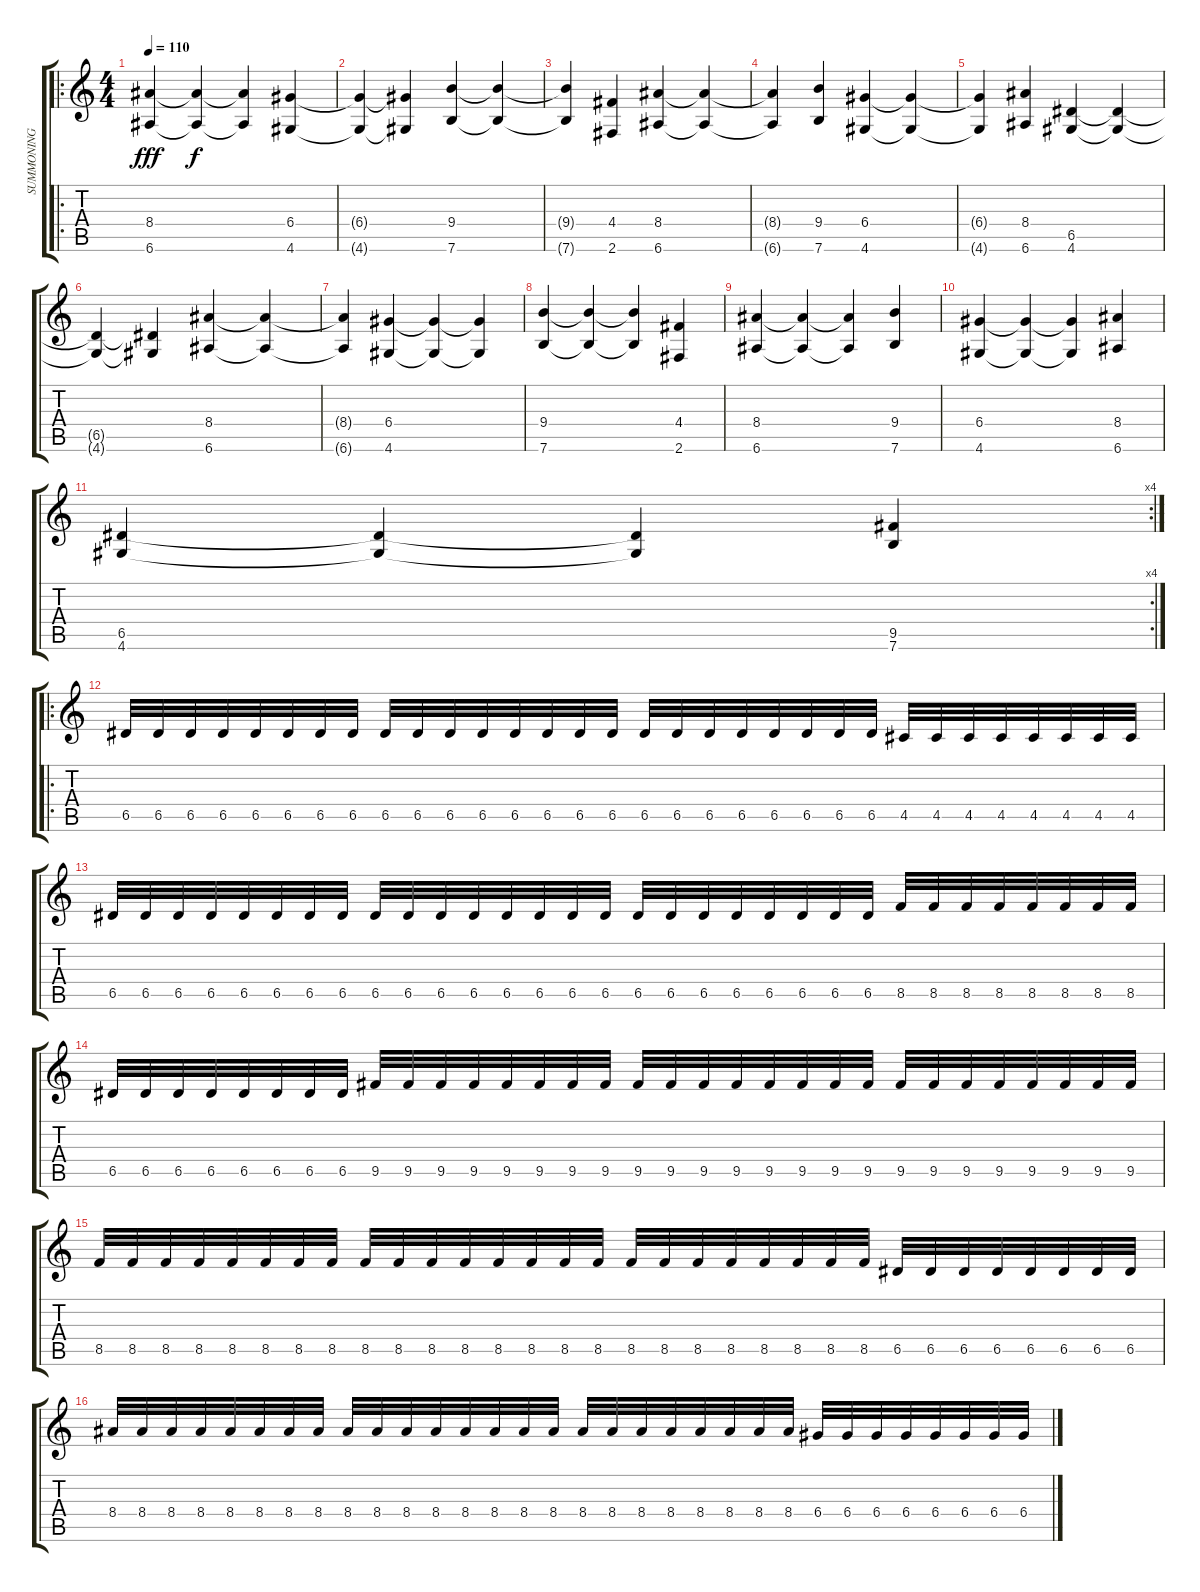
\track ("SUMMONING" "SUMMONING") {instrument overdrivenguitar}
\staff {score tabs}
\tuning (E4 B3 G3 D3 A2 E2) {hide}
\ro
\ts (4 4)
\tempo 110
\clef g2
\ks c
(8.4 6.6).4{dy fff instrument overdrivenguitar} (8.4{t} 6.6{t}).4{dy f} (8.4{t} 6.6{t}).4 (6.4 4.6).4 |
(6.4{t} 4.6{t}).4 (6.4{t} 4.6{t}).4 (9.4 7.6).4 (9.4{t} 7.6{t}).4 |
(9.4{t} 7.6{t}).4 (4.4 2.6).4 (8.4 6.6).4 (8.4{t} 6.6{t}).4 |
(8.4{t} 6.6{t}).4 (9.4 7.6).4 (6.4 4.6).4 (6.4{t} 4.6{t}).4 |
(6.4{t} 4.6{t}).4 (8.4 6.6).4 (6.5 4.6).4 (6.5{t} 4.6{t}).4 |
(6.5{t} 4.6{t}).4 (6.5{t} 4.6{t}).4 (8.4 6.6).4 (8.4{t} 6.6{t}).4 |
(8.4{t} 6.6{t}).4 (6.4 4.6).4 (6.4{t} 4.6{t}).4 (6.4{t} 4.6{t}).4 |
(9.4 7.6).4 (9.4{t} 7.6{t}).4 (9.4{t} 7.6{t}).4 (4.4 2.6).4 |
(8.4 6.6).4 (8.4{t} 6.6{t}).4 (8.4{t} 6.6{t}).4 (9.4 7.6).4 |
(6.4 4.6).4 (6.4{t} 4.6{t}).4 (6.4{t} 4.6{t}).4 (8.4 6.6).4 |
\rc 4
(6.5 4.6).4 (6.5{t} 4.6{t}).4 (6.5{t} 4.6{t}).4 (9.5 7.6).4 |
\ro
6.5.32{instrument distortionguitar} 6.5.32 6.5.32 6.5.32 6.5.32 6.5.32 6.5.32 6.5.32 6.5.32 6.5.32 6.5.32 6.5.32 6.5.32 6.5.32 6.5.32 6.5.32 6.5.32 6.5.32 6.5.32 6.5.32 6.5.32 6.5.32 6.5.32 6.5.32 4.5.32 4.5.32 4.5.32 4.5.32 4.5.32 4.5.32 4.5.32 4.5.32 |
6.5.32 6.5.32 6.5.32 6.5.32 6.5.32 6.5.32 6.5.32 6.5.32 6.5.32 6.5.32 6.5.32 6.5.32 6.5.32 6.5.32 6.5.32 6.5.32 6.5.32 6.5.32 6.5.32 6.5.32 6.5.32 6.5.32 6.5.32 6.5.32 8.5.32 8.5.32 8.5.32 8.5.32 8.5.32 8.5.32 8.5.32 8.5.32 |
6.5.32 6.5.32 6.5.32 6.5.32 6.5.32 6.5.32 6.5.32 6.5.32 9.5.32 9.5.32 9.5.32 9.5.32 9.5.32 9.5.32 9.5.32 9.5.32 9.5.32 9.5.32 9.5.32 9.5.32 9.5.32 9.5.32 9.5.32 9.5.32 9.5.32 9.5.32 9.5.32 9.5.32 9.5.32 9.5.32 9.5.32 9.5.32 |
8.5.32 8.5.32 8.5.32 8.5.32 8.5.32 8.5.32 8.5.32 8.5.32 8.5.32 8.5.32 8.5.32 8.5.32 8.5.32 8.5.32 8.5.32 8.5.32 8.5.32 8.5.32 8.5.32 8.5.32 8.5.32 8.5.32 8.5.32 8.5.32 6.5.32 6.5.32 6.5.32 6.5.32 6.5.32 6.5.32 6.5.32 6.5.32 |
8.4.32 8.4.32 8.4.32 8.4.32 8.4.32 8.4.32 8.4.32 8.4.32 8.4.32 8.4.32 8.4.32 8.4.32 8.4.32 8.4.32 8.4.32 8.4.32 8.4.32 8.4.32 8.4.32 8.4.32 8.4.32 8.4.32 8.4.32 8.4.32 6.4.32 6.4.32 6.4.32 6.4.32 6.4.32 6.4.32 6.4.32 6.4.32
